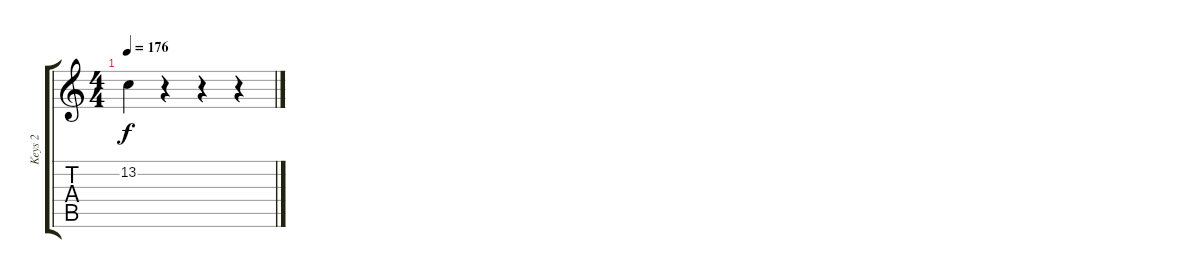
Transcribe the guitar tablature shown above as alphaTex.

\track ("Keys 2" "Keys 2") {instrument choiraahs}
\staff {score tabs}
\tuning (E4 B3 G3 D3 A2 E2) {hide}
\ts (4 4)
\tempo 176
\clef g2
\ks c
13.2.4{dy f} r.4 r.4 r.4
